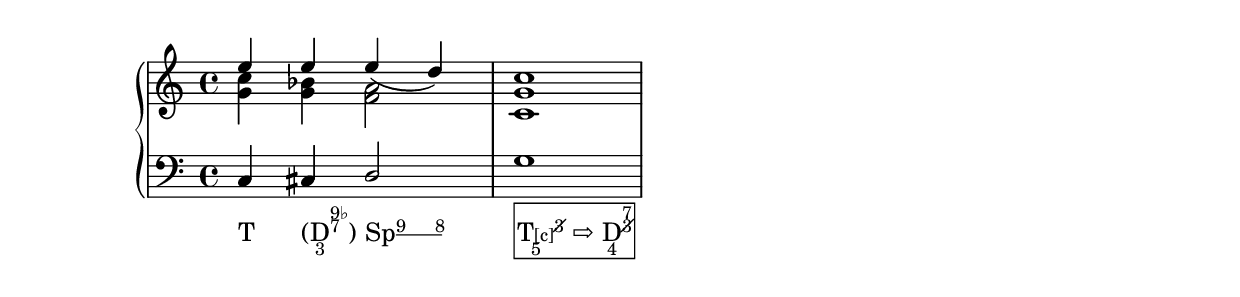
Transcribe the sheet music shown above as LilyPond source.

% minimal.ly :- a minimalistic example
% Copyright (c) 2019 Karsten Reincke, 
%
% This file is distributed under the terms of the MIT license:
% --------------------------------------
% Copyright 2019 Karsten Reincke (Frankfurt), Hans Blum, 

% Permission is hereby granted, free of charge, to any person obtaining a copy 
% of this software and associated documentation files (the "Software"), to deal 
% in the Software without restriction, including without limitation the rights 
% to use, copy, modify, merge, publish, distribute, sublicense, and/or sell 
% copies of the Software, and to permit persons to whom the Software is 
% furnished to do so, subject to the following conditions:

% The above copyright notice and this permission notice shall be included in all 
% copies or substantial portions of the Software.

% THE SOFTWARE IS PROVIDED "AS IS", WITHOUT WARRANTY OF ANY KIND, EXPRESS OR 
% IMPLIED, INCLUDING BUT NOT LIMITED TO THE WARRANTIES OF MERCHANTABILITY, 
% FITNESS FOR A PARTICULAR PURPOSE AND NONINFRINGEMENT. IN NO EVENT SHALL THE 
% AUTHORS OR COPYRIGHT HOLDERS BE LIABLE FOR ANY CLAIM, DAMAGES OR OTHER 
% LIABILITY, WHETHER IN AN ACTION OF CONTRACT, TORT OR OTHERWISE, ARISING 
% FROM, OUT OF OR IN CONNECTION WITH THE SOFTWARE OR THE USE OR OTHER DEALINGS 
% IN THE SOFTWARE.

\version "2.20.0"

% harmonyli.ly :- a library for inserting Functional Harmony Analysis Symbols 
% into musical scores encoded in and created by LilyPOnd
%
% Copyright (c) 2019 Karsten Reincke, Frankfurt, Hans Blum
%
% release 1.2
%
% This file is distributed either under the terms of the MIT license or under 
% the terms of the GPLv3 license. Feel free to choose the distribution method 
% you prefer by deleting the unsuitable licensing statement (Don't delete both): 
%
% (a) If you want to use it under the terms of the MIT license erase the 
%     following GPLv3 licensing statement:
% (b) If you want to use harmonyli.ly under the terms of the GPLv2 license
%      erase the following MIT license text
%
% GPLv3-Licensing Statement
% -------------------------

% This program is free software: you can redistribute it and/or modify
% it under the terms of the GNU General Public License as published by
% the Free Software Foundation, either version 3 of the License, or
% (at your option) any later version.

% This program is distributed in the hope that it will be useful,
% but WITHOUT ANY WARRANTY; without even the implied warranty of
% MERCHANTABILITY or FITNESS FOR A PARTICULAR PURPOSE.  See the
% GNU General Public License for more details.

% You should have received a copy of the GNU General Public License
% along with this program.  If not, see <https://www.gnu.org/licenses/>.

% MIT-License and Licensing Statement
% --------------------------------------
% Copyright 2019 Karsten Reincke, Frankfurt

% Permission is hereby granted, free of charge, to any person 
% obtaining a copy of this software and associated documentation 
% files (the "Software"), to deal in the Software without 
% restriction, including without limitation the rights to use, 
% copy, modify, merge, publish, distribute, sublicense, and/or sell 
% copies of the Software, and to permit persons to whom the 
% Software is furnished to do so, subject to the following conditions:

% The above copyright notice and this permission notice shall be 
% included in all copies or substantial portions of the Software.

% THE SOFTWARE IS PROVIDED "AS IS", WITHOUT WARRANTY OF ANY KIND, 
% EXPRESS OR IMPLIED, INCLUDING BUT NOT LIMITED TO THE WARRANTIES 
% OF MERCHANTABILITY, FITNESS FOR A PARTICULAR PURPOSE AND 
% NONINFRINGEMENT. IN NO EVENT SHALL THE AUTHORS OR COPYRIGHT 
% HOLDERS BE LIABLE FOR ANY CLAIM, DAMAGES OR OTHER LIABILITY, 
% WHETHER IN AN ACTION OF CONTRACT, TORT OR OTHERWISE, ARISING 
% FROM, OUT OF OR IN CONNECTION WITH THE SOFTWARE OR THE USE 
% OR OTHER DEALINGS IN THE SOFTWARE.
%
% Some Compliance Hints: 
% ----------------------
% (A) MIT Usage
% -------------
% (1) For using harmonyli.ly compliantly it is sufficient if the
% MIT license text is part of this file.
% (2) For modifying harmonyli.ly compliantly or for using part of
% it, it is sufficient if the MIT license text is included in 
% all copies or substantial portions
% (3) Under the terms of the MIT license you may use harmonyli.ly
% as part of your overarching work and you may distribute this
% overarching complex as whole under any license you want. But
% you may not erase the MIT license text in this file or in
% all derived files - just as the MIT license requires:
%
% The above copyright notice and this permission notice shall be 
% included in all copies or substantial portions of the Software.
%
% (B) GPLv3 Usage
% ---------------
% If you prefer to distribute harmonyli.ly under the terms of the
% GPLv3, then you have to fulfill all requirements of the GPLv3,
% especially those of §4 and §5 (strong copyleft effect and so on)
% and those of §6 (Conveying Non-Source Forms)
%
%%%%%%%%%%%%%%%%%%%%%%%%%%%%%%%%%%%%%%%%%%%%%%%%%%%%%%%%%%%%%%%%%%%%

% Reference to groundwork
% -----------------------
% harmonyli.ly heavily uses ideas and code of Klaus Blum's groundwork which has 
% been published in the 'Lilypond Snippet Repository':
% -> http://lsr.di.unimi.it/LSR/Item?id=967
%
% In a mail from Nov. the 4th 2019 Klaus Blum explicitly approved that he 
% a) distributes his code under the terms of the (American) public domain 
% b) agrees to use his file as groundwork for harmonyli.ly
% c) to distribute the result under the terms of of a dual-license: the user 
%    shall be enabled to choose whether he wants to use it under the terms
%   of the GPLv3 or the MIT
%
% Just as Klaus Blum's groundwork, also harmonyli.ly uses some explanations of 
% Neil Puttock by which he described the use text span engraver.
% -> http://www.mail-archive.com/lilypond-user%40gnu.org/msg60732.html
%%%%%%%%%%%%%%%%%%%%%%%%%%%%%%%%%%%%%%%%%%%%%%%%%%%%%%%%%%%%%%%%%%%%

\version "2.20.0"


%%%%%%%%%%%%%%%%%%%%%%%%%%%%%%%%%%%%%%%%%%%%%%%%%%%%%%%%%%%%%%%%%%%%%%%%%%%
% For details of the implementation take a look at the tutorial in doc 
%%%%%%%%%%%%%%%%%%%%%%%%%%%%%%%%%%%%%%%%%%%%%%%%%%%%%%%%%%%%%%%%%%%%%%%%%%%%


% harmonyli.ly config area

% ImInfix

#(define imInfix "")


% ---------------------------------------------------------------------
% Harmonyli Interface No 1: The basic method for inserting all manually
% ---------------------------------------------------------------------

#(define-markup-command (addnum layout props adc adn ANL)
  (markup? markup? list?)
  (interpret-markup layout props
    (cond 
      ( (member adc ANL)
        #{
           \markup \numx #adn
        #}
      )
      ( else
        #{
           \markup  #adn 
        #}
      )
    )
  )
)
 
#(define-markup-command (has layout props RS SN BN aN bN cN dN eN CT fstl fstr NUNS)
  (markup? markup? markup? markup? markup? markup? markup? markup? markup? markup? markup? list?)
  (let* ((lCT (string-append "[" CT "]")))
    (if (equal? CT "")(set! lCT ""))
    (interpret-markup layout props
     #{
       \markup{
         \concat {
           $fstl
           \override #'(baseline-skip . 1.4)
           \center-column {
             \override #`(direction . ,UP)
             \override #'(baseline-skip . 2.0)
             \dir-column {
               \halign #CENTER
                \concat { $RS \tiny {  $lCT  } }
               \tiny
               \halign #CENTER
               $SN
             }
             \tiny
             $BN
           }
           \tiny
           \override #`(direction . ,UP)
           \override #'(baseline-skip . 0.8)
           \dir-column {
             " "
             {
               \override #`(direction . ,UP)
               \override #'(baseline-skip . 1.3)
               \dir-column { 
                 \addnum "a" $aN $NUNS  
                 \addnum "b" $bN $NUNS  
                 \addnum "c" $cN $NUNS
                 \addnum "d" $dN $NUNS   
                 \addnum "e" $eN $NUNS  
               }
             }
           }
           $fstr
         }
       }
     #}
 )))
 

#(define-markup-command 
  (rfhas layout props 
    RSl SNl BNl aNl bNl cNl dNl eNl CTl fstll fstrl NUNSl
    RSr SNr BNr aNr bNr cNr dNr eNr CTr fstlr fstrr NUNSr
    )
  ( markup? markup? markup? markup? markup? markup? markup? markup? markup?
    markup? markup? list?
    markup? markup? markup? markup? markup? markup? markup?
    markup? markup? markup? markup? list?
  )

    (interpret-markup layout props
     #{
        \markup{
          \concat {
            \box
            \concat {
              \has #RSl #SNl #BNl #aNl #bNl #cNl #dNl #eNl #CTl $fstll $fstrl #NUNSl
              " ⇨ "
              \has #RSr #SNr #BNr #aNr #bNr #cNr #dNr #eNr #CTr $fstlr $fstrr  #NUNSr
            }
            " "
          }      
        }
     #}
 ))
 
% ------------------------------------------------------------------------------
% Harmonyli Interface No 2.A: The core method for inserting only relevant values
% ------------------------------------------------------------------------------

#(define BNoteKey "B")
#(define SNoteKey "S")
#(define aNoteKey "a")
#(define bNoteKey "b")
#(define cNoteKey "c")
#(define dNoteKey "d")
#(define eNoteKey "e")
#(define fsKeyL "fl")
#(define fsKeyR "fr")
#(define nuKey "n")

#(define RsSpec "T")
#(define RsCont "C")

#(define NBNoteKey "nB")
#(define NSNoteKey "nS")
#(define NaNoteKey "na")
#(define NbNoteKey "nb")
#(define NcNoteKey "nc")
#(define NdNoteKey "nd")
#(define NeNoteKey "ne")
#(define NRsSpec "nT")
#(define NRsCont "nC")
#(define NfsKeyL "nfl")
#(define NfsKeyR "nfr")
#(define NnuKey "nn")

#(define BNoteDValue "")
#(define SNoteDValue "")
#(define aNoteDValue "")
#(define bNoteDValue "")
#(define cNoteDValue "")
#(define dNoteDValue "")
#(define eNoteDValue "")
#(define fsDValue "") 
#(define RsSpecDValue "")
#(define RsContDValue "")

#(define nuDValue (list ))

% The RS can be crossed out and or doubled To express the combinations
% we invent a parameter RS taking the values [ n (normal) | x | d | xd ]
% x

% evaluating the arguments:
% gets the associatedList and the key of the wanted RFS element
% if any pair in the list contains the key, it returns the value
% defined in the pair, otherwise it returns the default value
#(define (assign keyValue assocList defaultValue)
  (string? list?)
  (let* ((localPair (assoc keyValue assocList)))
    (if localPair (cdr localPair) defaultValue)
  )
)

% INTERFACE 2.A
% returns the Riemann Function Symbol as markup
#(define-markup-command (setHas layout props RS AL)
  (markup? list?)
  (let*
    ( 
      (lRS (assign RsSpec AL RsSpecDValue ))
      (lBN (assign BNoteKey AL BNoteDValue))
      (lSN (assign SNoteKey AL SNoteDValue))
      (laN (assign aNoteKey AL aNoteDValue))
      (lbN (assign bNoteKey AL bNoteDValue))
      (lcN (assign cNoteKey AL cNoteDValue))
      (ldN (assign dNoteKey AL dNoteDValue))
      (leN (assign eNoteKey AL eNoteDValue))
      (lCT (assign RsCont AL RsContDValue))
      (lFSl (assign fsKeyL AL fsDValue))
      (lFSr (assign fsKeyR AL fsDValue))
      (lnu (assign nuKey AL nuDValue ))
    )
  
    (interpret-markup layout props
      (cond
        ( (equal? lRS "d")
          #{
             \markup \has \double #RS #lSN #lBN  #laN #lbN #lcN #ldN #leN #lCT #lFSl #lFSr #lnu
          #}
        )
        ( (equal? lRS "x")
          #{
             \markup \has \crossout #RS #lSN #lBN  #laN #lbN #lcN #ldN #leN #lCT #lFSl #lFSr #lnu
          #}
        )
        ( (equal? lRS "xd")
          #{
             \markup \has \crossout \double #RS #lSN #lBN  #laN #lbN #lcN #ldN #leN #lCT #lFSl #lFSr #lnu
          #}
        )
        ( (equal? lRS "dx")
          #{
             \markup \has \crossout \double #RS #lSN #lBN  #laN #lbN #lcN #ldN #leN #lCT #lFSl #lFSr #lnu
          #}
        )
        ( else
          #{
             \markup \has #RS #lSN #lBN  #laN #lbN #lcN #ldN #leN #lCT #lFSl #lFSr #lnu
          #}
        )
      )
    )
   )
 )





% INTERFACE 2.A
% returns the Riemann Function Symbol as markup
#(define-markup-command (setRfHas layout props RSl RSr AL)
  (markup? markup? list?)
  (let*
    ( (lBNl (assign BNoteKey AL BNoteDValue))
      (lSNl (assign SNoteKey AL SNoteDValue))
      (laNl (assign aNoteKey AL aNoteDValue))
      (lbNl (assign bNoteKey AL bNoteDValue))
      (lcNl (assign cNoteKey AL cNoteDValue))
      (ldNl (assign dNoteKey AL dNoteDValue))
      (leNl (assign eNoteKey AL eNoteDValue))
      (lRSl (assign RsSpec AL RsSpecDValue ))
      (lCTl (assign RsCont AL RsContDValue)) 
      (lFSll (assign fsKeyL AL fsDValue))
      (lFSrl (assign fsKeyR AL fsDValue))
      (lnul (assign nuKey AL nuDValue ))
                
      (lBNr (assign NBNoteKey AL BNoteDValue))
      (lSNr (assign NSNoteKey AL SNoteDValue))
      (laNr (assign NaNoteKey AL aNoteDValue))
      (lbNr (assign NbNoteKey AL bNoteDValue))
      (lcNr (assign NcNoteKey AL cNoteDValue))
      (ldNr (assign NdNoteKey AL dNoteDValue))
      (leNr (assign NeNoteKey AL eNoteDValue))
      (lRSr (assign NRsSpec AL RsSpecDValue ))
      (lCTr (assign NRsCont AL RsContDValue))      
      (lFSlr (assign NfsKeyL AL fsDValue))
      (lFSrr (assign NfsKeyR AL fsDValue))
      (lnur (assign nuKey AL nuDValue ))
    )
  
    (interpret-markup layout props
      (cond
        ;; ---------- combinations with left double
        ( (and (equal? lRSl "d") (equal? lRSr "d"))
          #{
             \markup \rfhas 
                \double #RSl #lSNl #lBNl  #laNl #lbNl #lcNl #ldNl #leNl #lCTl #lFSll #lFSrl #lnul
                \double #RSr #lSNr #lBNr  #laNr #lbNr #lcNr #ldNr #leNr #lCTr #lFSlr #lFSrr #lnur
          #}
        )
        ( (and (equal? lRSl "d") (equal? lRSr "x"))
          #{
             \markup \rfhas   
                \double #RSl #lSNl #lBNl  #laNl #lbNl #lcNl #ldNl #leNl #lCTl #lFSll #lFSrl #lnul
                \crossout #RSr #lSNr #lBNr  #laNr #lbNr #lcNr #ldNr #leNr #lCTr #lFSlr #lFSrr #lnur          
          #}
        )
         ( (and (equal? lRSl "d") (equal? lRSr "dx"))
          #{
             \markup \rfhas   
                \double #RSl #lSNl #lBNl  #laNl #lbNl #lcNl #ldNl #leNl #lCTl #lFSll #lFSrl #lnul
                \crossout \double #RSr #lSNr #lBNr  #laNr #lbNr #lcNr #ldNr #leNr #lCTr #lFSlr #lFSrr #lnur             
          #}
        )
         ( (and (equal? lRSl "d") (equal? lRSr "xd"))
          #{
             \markup \rfhas  
                \double #RSl #lSNl #lBNl  #laNl #lbNl #lcNl #ldNl #leNl #lCTl #lFSll #lFSrl #lnul
                \crossout \double #RSr #lSNr #lBNr  #laNr #lbNr #lcNr #ldNr #leNr #lCTr #lFSlr #lFSrr #lnur            
          #}
        )
        ( (and (equal? lRSl "d") (equal? lRSr ""))
          #{
             \markup \rfhas  
                \double #RSl #lSNl #lBNl  #laNl #lbNl #lcNl #ldNl #leNl #lCTl #lFSll #lFSrl #lnul
                #RSr #lSNr #lBNr  #laNr #lbNr #lcNr #ldNr #leNr #lCTr #lFSlr #lFSrr #lnur      
          #}
        )
        ;; ---------- combinations with left crossout
        ( (and (equal? lRSl "x") (equal? lRSr "d"))
          #{
             \markup \rfhas  
                \crossout #RSl #lSNl #lBNl  #laNl #lbNl #lcNl #ldNl #leNl #lCTl #lFSll #lFSrl #lnul
                \double #RSr #lSNr #lBNr  #laNr #lbNr #lcNr #ldNr #leNr #lCTr #lFSlr #lFSrr #lnur            
          #}
        )
        ( (and (equal? lRSl "x") (equal? lRSr "x"))
          #{
             \markup \rfhas  
                \crossout #RSl #lSNl #lBNl  #laNl #lbNl #lcNl #ldNl #leNl #lCTl #lFSll #lFSrl #lnul
                \crossout #RSr #lSNr #lBNr  #laNr #lbNr #lcNr #ldNr #leNr #lCTr #lFSlr #lFSrr #lnur          
          #}
        )
         ( (and (equal? lRSl "x") (equal? lRSr "dx"))
          #{
             \markup \rfhas  
                \crossout #RSl #lSNl #lBNl  #laNl #lbNl #lcNl #ldNl #leNl #lCTl #lFSll #lFSrl #lnul
                \crossout \double #RSr #lSNr #lBNr  #laNr #lbNr #lcNr #ldNr #leNr #lCTr #lFSlr #lFSrr #lnur            
          #}
        )
         ( (and (equal? lRSl "x") (equal? lRSr "xd"))
          #{
             \markup \rfhas  
                \crossout #RSl #lSNl #lBNl  #laNl #lbNl #lcNl #ldNl #leNl #lCTl #lFSll #lFSrl #lnul
                \crossout \double #RSr #lSNr #lBNr  #laNr #lbNr #lcNr #ldNr #leNr #lCTr #lFSlr #lFSrr #lnur           
          #}
        )
        ( (and (equal? lRSl "x") (equal? lRSr ""))
          #{
             \markup \rfhas  
                \crossout #RSl #lSNl #lBNl  #laNl #lbNl #lcNl #ldNl #leNl #lCTl #lFSll #lFSrl #lnul
                #RSr #lSNr #lBNr  #laNr #lbNr #lcNr #ldNr #leNr #lCTr #lFSlr #lFSrr #lnur        
          #}
        )
        ;; ---------- combinations with left crossout double (dx)
        ( (and (equal? lRSl "dx") (equal? lRSr "d"))
          #{
             \markup \rfhas          
                \crossout \double #RSl #lSNl #lBNl  #laNl #lbNl #lcNl #ldNl #leNl #lCTl #lFSll #lFSrl #lnul
                \double #RSr #lSNr #lBNr  #laNr #lbNr #lcNr #ldNr #leNr #lCTr #lFSlr #lFSrr #lnur       
          #}
        )
        ( (and (equal? lRSl "dx") (equal? lRSr "x"))
          #{
             \markup \rfhas  
                \crossout \double #RSl #lSNl #lBNl  #laNl #lbNl #lcNl #ldNl #leNl #lCTl #lFSll #lFSrl #lnul
               \crossout #RSr #lSNr #lBNr  #laNr #lbNr #lcNr #ldNr #leNr #lCTr #lFSlr #lFSrr #lnur         
          #}
        )
         ( (and (equal? lRSl "dx") (equal? lRSr "dx"))
          #{
             \markup \rfhas  
                \crossout \double #RSl #lSNl #lBNl  #laNl #lbNl #lcNl #ldNl #leNl #lCTl #lFSll #lFSrl #lnul
                \crossout \double #RSr #lSNr #lBNr  #laNr #lbNr #lcNr #ldNr #leNr #lCTr #lFSlr #lFSrr #lnur           
          #}
        )
         ( (and (equal? lRSl "dx") (equal? lRSr "xd"))
          #{
             \markup \rfhas  
                \crossout \double #RSl #lSNl #lBNl  #laNl #lbNl #lcNl #ldNl #leNl #lCTl #lFSll #lFSrl #lnul
                \crossout \double #RSr #lSNr #lBNr  #laNr #lbNr #lcNr #ldNr #leNr #lCTr #lFSlr #lFSrr #lnur           
          #}
        )
        ( (and (equal? lRSl "dx") (equal? lRSr ""))
          #{
             \markup \rfhas  
                \crossout \double #RSl #lSNl #lBNl  #laNl #lbNl #lcNl #ldNl #leNl #lCTl #lFSll #lFSrl #lnul
                #RSr #lSNr #lBNr  #laNr #lbNr #lcNr #ldNr #leNr #lCTr #lFSlr #lFSrr #lnur        
          #}
        )
        ;; ---------- combinations with left crossout double (xd)
        ( (and (equal? lRSl "xd") (equal? lRSr "d"))
          #{
             \markup \rfhas  
                \crossout \double #RSl #lSNl #lBNl  #laNl #lbNl #lcNl #ldNl #leNl #lCTl #lFSll #lFSrl #lnul
                \double #RSr #lSNr #lBNr  #laNr #lbNr #lcNr #ldNr #leNr #lCTr #lFSlr #lFSrr #lnur         
          #}
        )
        ( (and (equal? lRSl "xd") (equal? lRSr "x"))
          #{
             \markup \rfhas  
                \crossout \double #RSl #lSNl #lBNl  #laNl #lbNl #lcNl #ldNl #leNl #lCTl #lFSll #lFSrl #lnul
                \crossout #RSr #lSNr #lBNr  #laNr #lbNr #lcNr #ldNr #leNr #lCTr #lFSlr #lFSrr #lnur          
          #}
        )
         ( (and (equal? lRSl "xd") (equal? lRSr "dx"))
          #{
             \markup \rfhas  
                \crossout \double #RSl #lSNl #lBNl  #laNl #lbNl #lcNl #ldNl #leNl #lCTl #lFSll #lFSrl #lnul
                \crossout \double #RSr #lSNr #lBNr  #laNr #lbNr #lcNr #ldNr #leNr #lCTr #lFSlr #lFSrr #lnur           
          #}
        )
         ( (and (equal? lRSl "xd") (equal? lRSr "xd"))
          #{
             \markup \rfhas  
                \crossout \double #RSl #lSNl #lBNl  #laNl #lbNl #lcNl #ldNl #leNl #lCTl #lFSll #lFSrl #lnul
                \crossout \double #RSr #lSNr #lBNr  #laNr #lbNr #lcNr #ldNr #leNr #lCTr #lFSlr #lFSrr #lnur            
          #}
        )
        ( (and (equal? lRSl "xd") (equal? lRSr ""))
          #{
             \markup \rfhas  
                \crossout \double #RSl #lSNl #lBNl  #laNl #lbNl #lcNl #ldNl #leNl #lCTl #lFSll #lFSrl #lnul
                #RSr #lSNr #lBNr  #laNr #lbNr #lcNr #ldNr #leNr #lCTr #lFSlr #lFSrr #lnur          
          #}
        )
        ;; ---------- combinations with left pure
        ( (and (equal? lRSl "") (equal? lRSr "d"))
          #{
             \markup \rfhas  
                #RSl #lSNl #lBNl  #laNl #lbNl #lcNl #ldNl #leNl #lCTl #lFSll #lFSrl #lnul
                \double #RSr #lSNr #lBNr  #laNr #lbNr #lcNr #ldNr #leNr #lCTr #lFSlr #lFSrr #lnur            
          #}
        )
        ( (and (equal? lRSl "") (equal? lRSr "x"))
          #{
             \markup \rfhas  
                #RSl #lSNl #lBNl  #laNl #lbNl #lcNl #ldNl #leNl #lCTl #lFSll #lFSrl #lnul
                \crossout #RSr #lSNr #lBNr  #laNr #lbNr #lcNr #ldNr #leNr #lCTr #lFSlr #lFSrr #lnur           
          #}
        )
         ( (and (equal? lRSl "") (equal? lRSr "dx"))
          #{
             \markup \rfhas  
                #RSl #lSNl #lBNl  #laNl #lbNl #lcNl #ldNl #leNl #lCTl #lFSll #lFSrl #lnul
                \crossout \double #RSr #lSNr #lBNr  #laNr #lbNr #lcNr #ldNr #leNr #lCTr #lFSlr #lFSrr #lnur            
          #}
        )
         ( (and (equal? lRSl "") (equal? lRSr "xd"))
          #{
             \markup \rfhas  
                #RSl #lSNl #lBNl  #laNl #lbNl #lcNl #ldNl #leNl #lCTl #lFSll #lFSrl #lnul
                \crossout \double #RSr #lSNr #lBNr  #laNr #lbNr #lcNr #ldNr #leNr #lCTr #lFSlr #lFSrr #lnur           
          #}
        )

        ( else
          #{
             \markup \rfhas 
                #RSl #lSNl #lBNl  #laNl #lbNl #lcNl #ldNl #leNl #lCTl #lFSll #lFSrl #lnul
                #RSr #lSNr #lBNr  #laNr #lbNr #lcNr #ldNr #leNr #lCTr #lFSlr #lFSrr #lnur         
         #}
        )
      )
    )
   )
 )

% ------------------------------------------------------------------------------
% Harmonyli Interface No 2.B: Functions to use intermediary areas
% ------------------------------------------------------------------------------

% returns the Riemann Function Symbol as markup
#(define-markup-command (setImHas layout props RS AL)
  (markup? list?)
  (let*
    ( (lBN (assign BNoteKey AL BNoteDValue))
      (lSN (assign SNoteKey AL SNoteDValue))
      (laN (assign aNoteKey AL aNoteDValue))
      (lbN (assign bNoteKey AL bNoteDValue))
      (lcN (assign cNoteKey AL cNoteDValue))
      (ldN (assign dNoteKey AL dNoteDValue))
      (leN (assign eNoteKey AL eNoteDValue))
      (lRS (assign RsSpec AL RsSpecDValue ))
      (lCT (assign RsCont AL RsContDValue))
      (lFSl (assign fsKeyL AL fsDValue))
      (lFSr (assign fsKeyR AL fsDValue))
      (lnu (assign nuKey AL nuDValue ))
    )
    (set! lFSl (string-append lFSl "(" imInfix  ))
    (set! lFSr (string-append imInfix  ")" lFSr ))
    (interpret-markup layout props
      (cond
        ( (equal? lRS "d")
          #{
             \markup \has \double #RS #lSN #lBN  #laN #lbN #lcN #ldN #leN #lCT #lFSl #lFSr #lnu
          #}
        )
        ( (equal? lRS "x")
          #{
             \markup \has \crossout #RS #lSN #lBN  #laN #lbN #lcN #ldN #leN #lCT #lFSl #lFSr #lnu
          #}
        )
        ( (equal? lRS "xd")
          #{
             \markup \has \crossout \double #RS #lSN #lBN  #laN #lbN #lcN #ldN #leN #lCT #lFSl #lFSr #lnu
          #}
        )
        ( (equal? lRS "dx")
          #{
             \markup \has \crossout \double #RS #lSN #lBN  #laN #lbN #lcN #ldN #leN #lCT #lFSl #lFSr #lnu
          #}
        )
        ( else
          #{
             \markup \has #RS #lSN #lBN  #laN #lbN #lcN #ldN #leN #lCT #lFSl #lFSr #lnu
          #}
        )
      )
    )
   )
 )

% returns the Riemann Function Symbol as markup
#(define-markup-command (openImRow layout props RS AL)
  (markup? list?)
  (let*
    ( (lBN (assign BNoteKey AL BNoteDValue))
      (lSN (assign SNoteKey AL SNoteDValue))
      (laN (assign aNoteKey AL aNoteDValue))
      (lbN (assign bNoteKey AL bNoteDValue))
      (lcN (assign cNoteKey AL cNoteDValue))
      (ldN (assign dNoteKey AL dNoteDValue))
      (leN (assign eNoteKey AL eNoteDValue))
      (lRS (assign RsSpec AL RsSpecDValue ))
      (lCT (assign RsCont AL RsContDValue))
      (lFSl (assign fsKeyL AL fsDValue))
      (lFSr (assign fsKeyR AL fsDValue))
      (lnu (assign nuKey AL nuDValue ))
    )
    (set! lFSl (string-append lFSl "(" imInfix ))
    (interpret-markup layout props
      (cond
        ( (equal? lRS "d")
          #{
             \markup \has \double #RS #lSN #lBN  #laN #lbN #lcN #ldN #leN #lCT #lFSl #lFSr #lnu
          #}
        )
        ( (equal? lRS "x")
          #{
             \markup \has \crossout #RS #lSN #lBN  #laN #lbN #lcN #ldN #leN #lCT #lFSl #lFSr #lnu
          #}
        )
        ( (equal? lRS "xd")
          #{
             \markup \has \crossout \double #RS #lSN #lBN  #laN #lbN #lcN #ldN #leN #lCT #lFSl #lFSr #lnu
          #}
        )
        ( (equal? lRS "dx")
          #{
             \markup \has \crossout \double #RS #lSN #lBN  #laN #lbN #lcN #ldN #leN #lCT #lFSl #lFSr #lnu
          #}
        )
        ( else
          #{
             \markup \has #RS #lSN #lBN  #laN #lbN #lcN #ldN #leN #lCT #lFSl #lFSr #lnu
          #}
        )
      )
    )
   )
 )

% returns the Riemann Function Symbol as markup
#(define-markup-command (closeImRow layout props RS AL)
  (markup? list?)
  (let*
    ( (lBN (assign BNoteKey AL BNoteDValue))
      (lSN (assign SNoteKey AL SNoteDValue))
      (laN (assign aNoteKey AL aNoteDValue))
      (lbN (assign bNoteKey AL bNoteDValue))
      (lcN (assign cNoteKey AL cNoteDValue))
      (ldN (assign dNoteKey AL dNoteDValue))
      (leN (assign eNoteKey AL eNoteDValue))
      (lRS (assign RsSpec AL RsSpecDValue ))
      (lCT (assign RsCont AL RsContDValue))
      (lFSl (assign fsKeyL AL fsDValue))
      (lFSr (assign fsKeyR AL fsDValue))
      (lnu (assign nuKey AL nuDValue ))
    )
    (set! lFSr (string-append imInfix ")" lFSr ))
    (interpret-markup layout props
      (cond
        ( (equal? lRS "d")
          #{
             \markup \has \double #RS #lSN #lBN  #laN #lbN #lcN #ldN #leN #lCT #lFSl #lFSr #lnu
          #}
        )
        ( (equal? lRS "x")
          #{
             \markup \has \crossout #RS #lSN #lBN  #laN #lbN #lcN #ldN #leN #lCT #lFSl #lFSr #lnu
          #}
        )
        ( (equal? lRS "xd")
          #{
             \markup \has \crossout \double #RS #lSN #lBN  #laN #lbN #lcN #ldN #leN #lCT #lFSl #lFSr #lnu
          #}
        )
        ( (equal? lRS "dx")
          #{
             \markup \has \crossout \double #RS #lSN #lBN  #laN #lbN #lcN #ldN #leN #lCT #lFSl #lFSr #lnu
          #}
        )
        ( else
          #{
             \markup \has #RS #lSN #lBN  #laN #lbN #lcN #ldN #leN #lCT #lFSl #lFSr #lnu
          #}
        )
      )
    )
   )
 )

% ------------------------------------------------------------------------------
% Harmonyli Interface No 2.C: Functions to use zoom in analyses
% ------------------------------------------------------------------------------

initTextSpan =
#(define-music-function (parser location fText) (string?)
   #{
     \once \override TextSpanner #'direction = #DOWN
     \once \override TextSpanner #'style = #'line
     \once \override TextSpanner #'outside-staff-priority = ##f
     \once \override TextSpanner #'padding = #-0.6 % sets the distance of the line from the lyrics
     \once \override TextSpanner #'bound-details =
     #`((left . ((Y . 0)
                 (padding . 0)
                 (attach-dir . ,LEFT)))
        (left-broken . ((end-on-note . #t)))
        (right . ((Y . 0)
                  (padding . 0)
                  (attach-dir . ,RIGHT))))
     \once \override TextSpanner.bound-details.left.text = $fText
   #})


#(define-markup-command (openZoomRow layout props RS AL)
  (markup? list?)
  (let*
    ( (lBN (assign BNoteKey AL BNoteDValue))
      (lSN (assign SNoteKey AL SNoteDValue))
      (laN (assign aNoteKey AL aNoteDValue))
      (lbN (assign bNoteKey AL bNoteDValue))
      (lcN (assign cNoteKey AL cNoteDValue))
      (ldN (assign dNoteKey AL dNoteDValue))
      (leN (assign eNoteKey AL eNoteDValue))
      (lRS (assign RsSpec AL RsSpecDValue ))
      (lCT (assign RsCont AL RsContDValue))
      (lFSl (assign fsKeyL AL fsDValue))
      (lFSr (assign fsKeyR AL fsDValue))
      (lnu (assign nuKey AL nuDValue ))
    )
 
    (interpret-markup layout props
      (cond
        ( (equal? lRS "d")
          #{
             \markup \has \double #RS #lSN #lBN  #laN #lbN #lcN #ldN #leN #lCT #lFSl #lFSr #lnu
          #}
        )
        ( (equal? lRS "x")
          #{
             \markup \has \crossout #RS #lSN #lBN  #laN #lbN #lcN #ldN #leN #lCT #lFSl #lFSr #lnu
          #}
        )
        ( (equal? lRS "xd")
          #{
             \markup \has \crossout \double #RS #lSN #lBN  #laN #lbN #lcN #ldN #leN #lCT #lFSl #lFSr #lnu
          #}
        )
        ( (equal? lRS "dx")
          #{
             \markup \has \crossout \double #RS #lSN #lBN  #laN #lbN #lcN #ldN #leN #lCT #lFSl #lFSr #lnu
          #}
        )
        ( else
          #{
             \markup \has #RS #lSN #lBN  #laN #lbN #lcN #ldN #leN #lCT #lFSl #lFSr #lnu
          #}
        )
      )
    )
   )
 )

#(define-markup-command (openImZoomRow layout props RS AL)
  (markup? list?)
  (let*
    ( 
      (lRS (assign RsSpec AL RsSpecDValue ))    
      (lBN (assign BNoteKey AL BNoteDValue))
      (lSN (assign SNoteKey AL SNoteDValue))
      (laN (assign aNoteKey AL aNoteDValue))
      (lbN (assign bNoteKey AL bNoteDValue))
      (lcN (assign cNoteKey AL cNoteDValue))
      (ldN (assign dNoteKey AL dNoteDValue))
      (leN (assign eNoteKey AL eNoteDValue))
      (lCT (assign RsCont AL RsContDValue))
      (lFSl (assign fsKeyL AL fsDValue))
      (lFSr (assign fsKeyR AL fsDValue))
      (lnu (assign nuKey AL nuDValue ))
    )
    (set! lFSl (string-append lFSl "(" imInfix ))
    (interpret-markup layout props
      (cond
        ( (equal? lRS "d")
          #{
             \markup \has \double #RS #lSN #lBN  #laN #lbN #lcN #ldN #leN #lCT #lFSl #lFSr #lnu
          #}
        )
        ( (equal? lRS "x")
          #{
             \markup \has \crossout #RS #lSN #lBN  #laN #lbN #lcN #ldN #leN #lCT #lFSl #lFSr #lnu
          #}
        )
        ( (equal? lRS "xd")
          #{
             \markup \has \crossout \double #RS #lSN #lBN  #laN #lbN #lcN #ldN #leN #lCT #lFSl #lFSr #lnu
          #}
        )
        ( (equal? lRS "dx")
          #{
             \markup \has \crossout \double #RS #lSN #lBN  #laN #lbN #lcN #ldN #leN #lCT #lFSl #lFSr #lnu
          #}
        )
        ( else
          #{
             \markup \has #RS #lSN #lBN  #laN #lbN #lcN #ldN #leN #lCT #lFSl #lFSr #lnu
          #}
        )
      )
    )
   )
 )


#(define-markup-command (expZoomRow layout props AL)
  (list?)
  (let*
    ( (lBN (assign BNoteKey AL BNoteDValue))
      (laN (assign aNoteKey AL aNoteDValue))
      (lbN (assign bNoteKey AL bNoteDValue))
      (lcN (assign cNoteKey AL cNoteDValue))
      (ldN (assign dNoteKey AL dNoteDValue))
      (leN (assign eNoteKey AL eNoteDValue))
      (lnu (assign nuKey AL nuDValue ))
    )
  
    (interpret-markup layout props
     #{
         \markup \has " " "" #lBN #laN #lbN #lcN #ldN #leN "" "" "" #lnu
     #}
    )
   )
 )


#(define-markup-command (closeImZoomRow layout props AL)
  (list?)
  (let*
    ( (lBN (assign BNoteKey AL BNoteDValue))
      (laN (assign aNoteKey AL aNoteDValue))
      (lbN (assign bNoteKey AL bNoteDValue))
      (lcN (assign cNoteKey AL cNoteDValue))
      (ldN (assign dNoteKey AL dNoteDValue))
      (leN (assign eNoteKey AL eNoteDValue))
      (lFSr (assign fsKeyR AL fsDValue))
      (lnu (assign nuKey AL nuDValue ))
    )
    (set! lFSr (string-append imInfix ")" lFSr) )
    (interpret-markup layout props
      #{ \markup \has " " "" #lBN  #laN #lbN #lcN #ldN #leN "" "" #lFSr #lnu #}
    )
   )
 )
% -----------------------------------------------------------------------------
% Harmonyli Interface No 3: Some often used RFS (= instantiation of level 2)
% ------------------------------------------------------------------------------

#(define-markup-command (FHAS layout props rs)
  (markup?)
  (interpret-markup layout props
    #{ \markup \setHas #rs #'() #}
   )
 )


#(define-markup-command (FHASth layout props rs)
  (markup?)
  (interpret-markup layout props
    #{ \markup \setHas #rs #'(("B"."3") ) #}
   )
 ) 
 

#(define-markup-command (Dsept layout props)
  ()
  (interpret-markup layout props
    #{ \markup \setHas "D" #'(("a"."7") ) #}
   )
 )

#(define-markup-command (Dseptnone layout props)
  ()
  (interpret-markup layout props
    #{ \markup \setHas "D" #'(("a"."7")("b"."9")) #}
   )
 )
 
% ---------------------------------------------------------------
%               Extender lines
% The text parameter "fText" will be placed at the left end of the extender.
% It will only consist of some spaces to move the left end a little forward.
% ---------------------------------------------------------------

fExtend =
#(define-music-function (parser location fText) (string?)
   #{
     \once \override TextSpanner #'direction = #DOWN
     \once \override TextSpanner #'style = #'line
     \once \override TextSpanner #'outside-staff-priority = ##f
     \once \override TextSpanner #'padding = #-0.6 % sets the distance of the line from the lyrics
     \once \override TextSpanner #'bound-details =
     #`((left . ((Y . 0)
                 (padding . 0)
                 (attach-dir . ,LEFT)))
        (left-broken . ((end-on-note . #t)))
        (right . ((Y . 0)
                  (padding . 0)
                  (attach-dir . ,RIGHT))))
     \once \override TextSpanner.bound-details.left.text = $fText
   #})

% ---------------------------------------------------------------
% ----- cross out the letter for "shortened dominants" (where base is omitted):
% ---------------------------------------------------------------

#(define-markup-command (crossout layout props letter)
   (markup?)
   (interpret-markup layout props
     #{
       \markup{
         \concat {
           \override #'(baseline-skip . 0.4)
           \left-column {
             $letter
             \with-dimensions #'(-0.0 . 0.0) #'(0 . 0)
             \translate-scaled #'(-0.3 . 0.3)
             \with-dimensions #'(-0.0 . 0.0) #'(0 . 0)
             \draw-line #'(2.3 . 1.8)
           }
         }
       }
     #}))

#(define-markup-command (numx layout props num)
   (markup?)
   (interpret-markup layout props
     #{
       \markup{
         \concat {
           \override #'(baseline-skip . 0)
           \left-column {
             $num
             \with-dimensions #'(-0.0 . 0.0) #'(0 . 0)
             \translate-scaled #'(-0.1 . 0.1)
             \with-dimensions #'(-0.0 . 0.0) #'(0 . 0)
             \draw-line #'(1.2 . 1.2)
           }
         }
       }
     #}))

% ---------------------------------------------------------------
% ----- double-printed letters for double dominant or double subdominant:
% ---------------------------------------------------------------

#(define-markup-command (double layout props letter)
   (markup?)
   (interpret-markup layout props
     #{
       \markup{
         \concat {
           \override #'(baseline-skip . 0.4)
           \left-column {
             $letter
             \with-dimensions #'(-0.4 . 0.6) #'(0 . 0)
             $letter
           }
         }
       }
     #}))

%%%%%%%%%%%%%%%%%%%%%%%%%%%%%%%%%%%%%%%%%%%%%%%%%%%%%%%%%%%%%%%%%%%%%%%%%%%
% This is a proposal for an improved function 'double' which unfortunately
% needs LilyPond 2.19.x
% #(define-markup-command (double layout props letter)
%   (markup?)
%   (interpret-markup layout props
%     #{
%       \markup{
%         \overlay {
%           $letter
%           \translate-scaled #'(0.4 . -0.4)
%           $letter
%         }
%       }
%     #}))
%%%%%%%%%%%%%%%%%%%%%%%%%%%%%%%%%%%%%%%%%%%%%%%%%%%%%%%%%%%%%%%%%%%%%%%%







analysis = \lyricmode {
  \override LyricText.self-alignment-X = #LEFT
  \override LyricExtender.left-padding = #-0.5
  \override LyricExtender.extra-offset = #'(0 . 0.5)
  \markup \setHas "T" #'() 
  \markup \setImHas "D" #'(("B"."3")("a" . "7")("b" . "9♭"))
  \initTextSpan "     "
  \markup \openZoomRow "Sp" #'(("a"."9")) 
  \startTextSpan
  \markup \expZoomRow #'(("a"."8")) 
  \stopTextSpan
  %\markup \nhas "S" "3" "2" "1" "2" "3" "4" "5" "CT" "x" "y" #'("a" "d" "c")
  %\markup \openImZoomRow "D" #'(("T"."x")("B"."3")("a"."1")("b"."2")("c"."3")("d"."4")("e"."5") ("n" . ("a" "b")))
  %\markup \closeImZoomRow  #'(("B"."3")("a"."1")("b"."2")("c"."3")("d"."4")("e"."5") ("n" . ("a" "b")))

    \markup \setRfHas "T" "D" 
    #'( ("B"."5")("a"."3")("C" . "c")("n".("a"))
        ("nB"."4")("na"."3")("nb"."7")("C" . "c")("nn".("a"))
       
    )  
  
}

\score {
  \new GrandStaff <<
    \new Staff << \clef treble \key c \major  \time 4/4
      \new Voice = "top" { \stemUp e''4 e'' e''( d'')  c''1 }
      \new Voice = "middle" { \stemDown <g' c''>4 <g' bes'>4 <f' a'>2 <g' c'>1
      }
      >> 
    \new Staff << \clef bass  \key c \major  \time 4/4
      \new Voice = "down" { \stemUp c4 cis4 d2 g1}
      \new NullVoice = "rhythm" { \stemDown c,4 c,4 c,4 c,4 c,1}
      \new Lyrics \lyricsto "rhythm" {\analysis}
      >>
  >>
  \layout {
    \context {
      \Score \override SpacingSpanner.base-shortest-duration = #(ly:make-moment 1/32) 
    }
    \context {
       \Lyrics \consists "Text_spanner_engraver" 
    }
  }
  \midi {}
} 